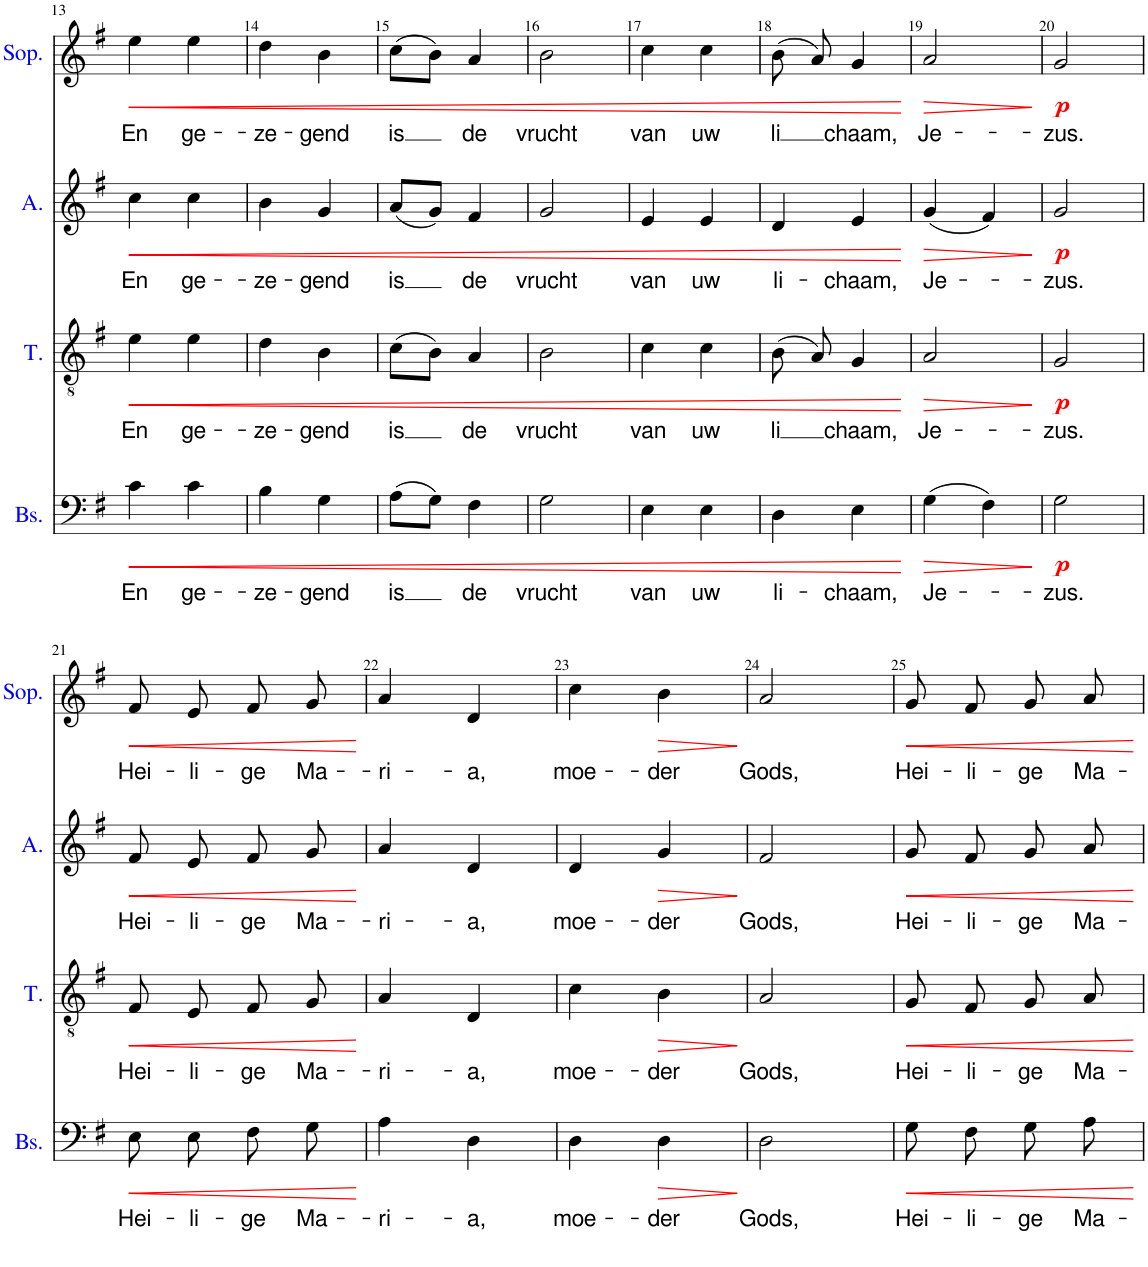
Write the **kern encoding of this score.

**kern	**text	**dynam	**kern	**text	**dynam	**kern	**text	**dynam	**kern	**text	**dynam	**kern	**text
*part5	*part5	*part5	*part4	*part4	*part4	*part3	*part3	*part3	*part2	*part2	*part2	*part1	*part1
*staff5	*staff5	*staff5	*staff4	*staff4	*staff4	*staff3	*staff3	*staff3	*staff2	*staff2	*staff2	*staff1	*staff1
*I"Bas	*	*	*I"Tenor	*	*	*I"Alt	*	*	*I"Sopraan	*	*	*I"Piano	*
*I'Bs.	*	*	*I'T.	*	*	*I'A.	*	*	*I'Sop.	*	*	*I'Pno.	*
!!LO:PB:g=z
*clefF4	*	*	*clefGv2	*	*	*clefG2	*	*	*clefG2	*	*	*clefG2	*
*k[f#]	*	*	*k[f#]	*	*	*k[f#]	*	*	*k[f#]	*	*	*k[f#]	*
*M2/4	*	*	*M2/4	*	*	*M2/4	*	*	*M2/4	*	*	*M2/4	*
=13	=13	=13	=13	=13	=13	=13	=13	=13	=13	=13	=13	=13	=13
!	!LO:LY:b	!LO:HP:b	!	!LO:LY:b	!LO:HP:b	!	!LO:LY:b	!LO:HP:b	!	!LO:LY:b	!LO:HP:b	!	!
4c\	En	<	4e\	En	<	4cc\	En	<	4ee\	En	<	4ee	En
!	!LO:LY:b	!	!	!LO:LY:b	!	!	!LO:LY:b	!	!	!LO:LY:b	!	!	!
4c\	ge-	.	4e\	ge-	.	4cc\	ge-	.	4ee\	ge-	.	4ee	ge-
=14	=14	=14	=14	=14	=14	=14	=14	=14	=14	=14	=14	=14	=14
!	!LO:LY:b	!	!	!LO:LY:b	!	!	!LO:LY:b	!	!	!LO:LY:b	!	!	!
4B\	-ze-	.	4d\	-ze-	.	4b\	-ze-	.	4dd\	-ze-	.	4dd	-ze-
!	!LO:LY:b	!	!	!LO:LY:b	!	!	!LO:LY:b	!	!	!LO:LY:b	!	!	!
4G\	-gend	.	4B\	-gend	.	4g/	-gend	.	4b\	-gend	.	4b	-gend
=15	=15	=15	=15	=15	=15	=15	=15	=15	=15	=15	=15	=15	=15
!	!LO:LY:b	!	!	!LO:LY:b	!	!	!LO:LY:b	!	!	!LO:LY:b	!	!	!
(8A\L	is	.	(8c\L	is	.	(8a/L	is	.	(8cc\L	is	.	(8cc\L	is
8G\J)	.	.	8B\J)	.	.	8g/J)	.	.	8b\J)	.	.	8b\J)	.
!	!LO:LY:b	!	!	!LO:LY:b	!	!	!LO:LY:b	!	!	!LO:LY:b	!	!	!
4F#\	de	.	4A/	de	.	4f#/	de	.	4a/	de	.	4a	de
=16	=16	=16	=16	=16	=16	=16	=16	=16	=16	=16	=16	=16	=16
!	!LO:LY:b	!	!	!LO:LY:b	!	!	!LO:LY:b	!	!	!LO:LY:b	!	!	!
2G\	vrucht	.	2B\	vrucht	.	2g/	vrucht	.	2b\	vrucht	.	2b	vrucht
=17	=17	=17	=17	=17	=17	=17	=17	=17	=17	=17	=17	=17	=17
!	!LO:LY:b	!	!	!LO:LY:b	!	!	!LO:LY:b	!	!	!LO:LY:b	!	!	!
4E\	van	.	4c\	van	.	4e/	van	.	4cc\	van	.	4cc	van
!	!LO:LY:b	!	!	!LO:LY:b	!	!	!LO:LY:b	!	!	!LO:LY:b	!	!	!
4E\	uw	.	4c\	uw	.	4e/	uw	.	4cc\	uw	.	4cc	uw
=18	=18	=18	=18	=18	=18	=18	=18	=18	=18	=18	=18	=18	=18
!	!LO:LY:b	!	!	!LO:LY:b	!	!	!LO:LY:b	!	!	!LO:LY:b	!	!	!
4D\	li-	.	(8B\	li	.	4d/	li-	.	(8b\	li	.	(8b/L	li
.	.	.	8A/)	.	.	.	.	.	8a/)	.	.	8a/J)	.
!	!LO:LY:b	!	!	!LO:LY:b	!	!	!LO:LY:b	!	!	!LO:LY:b	!	!	!
4E\	-chaam,	.	4G/	chaam,	.	4e/	-chaam,	.	4g/	chaam,	.	4g	chaam,
.	.	[	.	.	[	.	.	[	.	.	[	.	.
=19	=19	=19	=19	=19	=19	=19	=19	=19	=19	=19	=19	=19	=19
!	!LO:LY:b	!LO:HP:b	!	!LO:LY:b	!LO:HP:b	!	!LO:LY:b	!LO:HP:b	!	!LO:LY:b	!LO:HP:b	!	!
(4G\	Je-	>	2A/	Je-	>	(4g/	Je-	>	2a/	Je-	>	2a	Je-
4F#\)	.	.	.	.	.	4f#/)	.	.	.	.	.	.	.
.	.	]	.	.	]	.	.	]	.	.	]	.	.
=20	=20	=20	=20	=20	=20	=20	=20	=20	=20	=20	=20	=20	=20
!	!LO:LY:b	!LO:DY:b	!	!LO:LY:b	!LO:DY:b	!	!LO:LY:b	!LO:DY:b	!	!LO:LY:b	!LO:DY:b	!	!
2G\	-zus.	p	2G/	-zus.	p	2g/	-zus.	p	2g/	-zus.	p	2g	-zus.
!!LO:LB:g=z
=21	=21	=21	=21	=21	=21	=21	=21	=21	=21	=21	=21	=21	=21
!	!LO:LY:b	!LO:HP:b	!	!LO:LY:b	!LO:HP:b	!	!LO:LY:b	!LO:HP:b	!	!LO:LY:b	!LO:HP:b	!	!
8E\	Hei-	<	8F#/	Hei-	<	8f#/	Hei-	<	8f#/	Hei-	<	8f#/L	Hei-
!	!LO:LY:b	!	!	!LO:LY:b	!	!	!LO:LY:b	!	!	!LO:LY:b	!	!	!
8E\	-li-	.	8E/	-li-	.	8e/	-li-	.	8e/	-li-	.	8e/J	-li-
!	!LO:LY:b	!	!	!LO:LY:b	!	!	!LO:LY:b	!	!	!LO:LY:b	!	!	!
8F#\	-ge	.	8F#/	-ge	.	8f#/	-ge	.	8f#/	-ge	.	8f#/L	-ge
!	!LO:LY:b	!	!	!LO:LY:b	!	!	!LO:LY:b	!	!	!LO:LY:b	!	!	!
8G\	Ma-	.	8G/	Ma-	.	8g/	Ma-	.	8g/	Ma-	.	8g/J	Ma-
.	.	[	.	.	[	.	.	[	.	.	[	.	.
=22	=22	=22	=22	=22	=22	=22	=22	=22	=22	=22	=22	=22	=22
!	!LO:LY:b	!	!	!LO:LY:b	!	!	!LO:LY:b	!	!	!LO:LY:b	!	!	!
4A\	-ri-	.	4A/	-ri-	.	4a/	-ri-	.	4a/	-ri-	.	4a	-ri-
!	!LO:LY:b	!	!	!LO:LY:b	!	!	!LO:LY:b	!	!	!LO:LY:b	!	!	!
4D\	-a,	.	4D/	-a,	.	4d/	-a,	.	4d/	-a,	.	4d	-a,
=23	=23	=23	=23	=23	=23	=23	=23	=23	=23	=23	=23	=23	=23
!	!LO:LY:b	!	!	!LO:LY:b	!	!	!LO:LY:b	!	!	!LO:LY:b	!	!	!
4D\	moe-	.	4c\	moe-	.	4d/	moe-	.	4cc\	moe-	.	4cc	moe-
!	!LO:LY:b	!LO:HP:b	!	!LO:LY:b	!LO:HP:b	!	!LO:LY:b	!LO:HP:b	!	!LO:LY:b	!LO:HP:b	!	!
4D\	-der	>	4B\	-der	>	4g/	-der	>	4b\	-der	>	4b	-der
.	.	]	.	.	]	.	.	]	.	.	]	.	.
=24	=24	=24	=24	=24	=24	=24	=24	=24	=24	=24	=24	=24	=24
!	!LO:LY:b	!	!	!LO:LY:b	!	!	!LO:LY:b	!	!	!LO:LY:b	!	!	!
2D\	Gods,	.	2A/	Gods,	.	2f#/	Gods,	.	2a/	Gods,	.	2a	Gods,
=25	=25	=25	=25	=25	=25	=25	=25	=25	=25	=25	=25	=25	=25
!	!LO:LY:b	!LO:HP:b	!	!LO:LY:b	!LO:HP:b	!	!LO:LY:b	!LO:HP:b	!	!LO:LY:b	!LO:HP:b	!	!
8G\	Hei-	<	8G/	Hei-	<	8g/	Hei-	<	8g/	Hei-	<	8g/L	Hei-
!	!LO:LY:b	!	!	!LO:LY:b	!	!	!LO:LY:b	!	!	!LO:LY:b	!	!	!
8F#\	-li-	.	8F#/	-li-	.	8f#/	-li-	.	8f#/	-li-	.	8f#/J	-li-
!	!LO:LY:b	!	!	!LO:LY:b	!	!	!LO:LY:b	!	!	!LO:LY:b	!	!	!
8G\	-ge	.	8G/	-ge	.	8g/	-ge	.	8g/	-ge	.	8g/L	-ge
!	!LO:LY:b	!	!	!LO:LY:b	!	!	!LO:LY:b	!	!	!LO:LY:b	!	!	!
8A\	Ma-	.	8A/	Ma-	.	8a/	Ma-	.	8a/	Ma-	.	8a/J	Ma-
.	.	[	.	.	[	.	.	[	.	.	[	.	.
=	=	=	=	=	=	=	=	=	=	=	=	=	=
*-	*-	*-	*-	*-	*-	*-	*-	*-	*-	*-	*-	*-	*-
